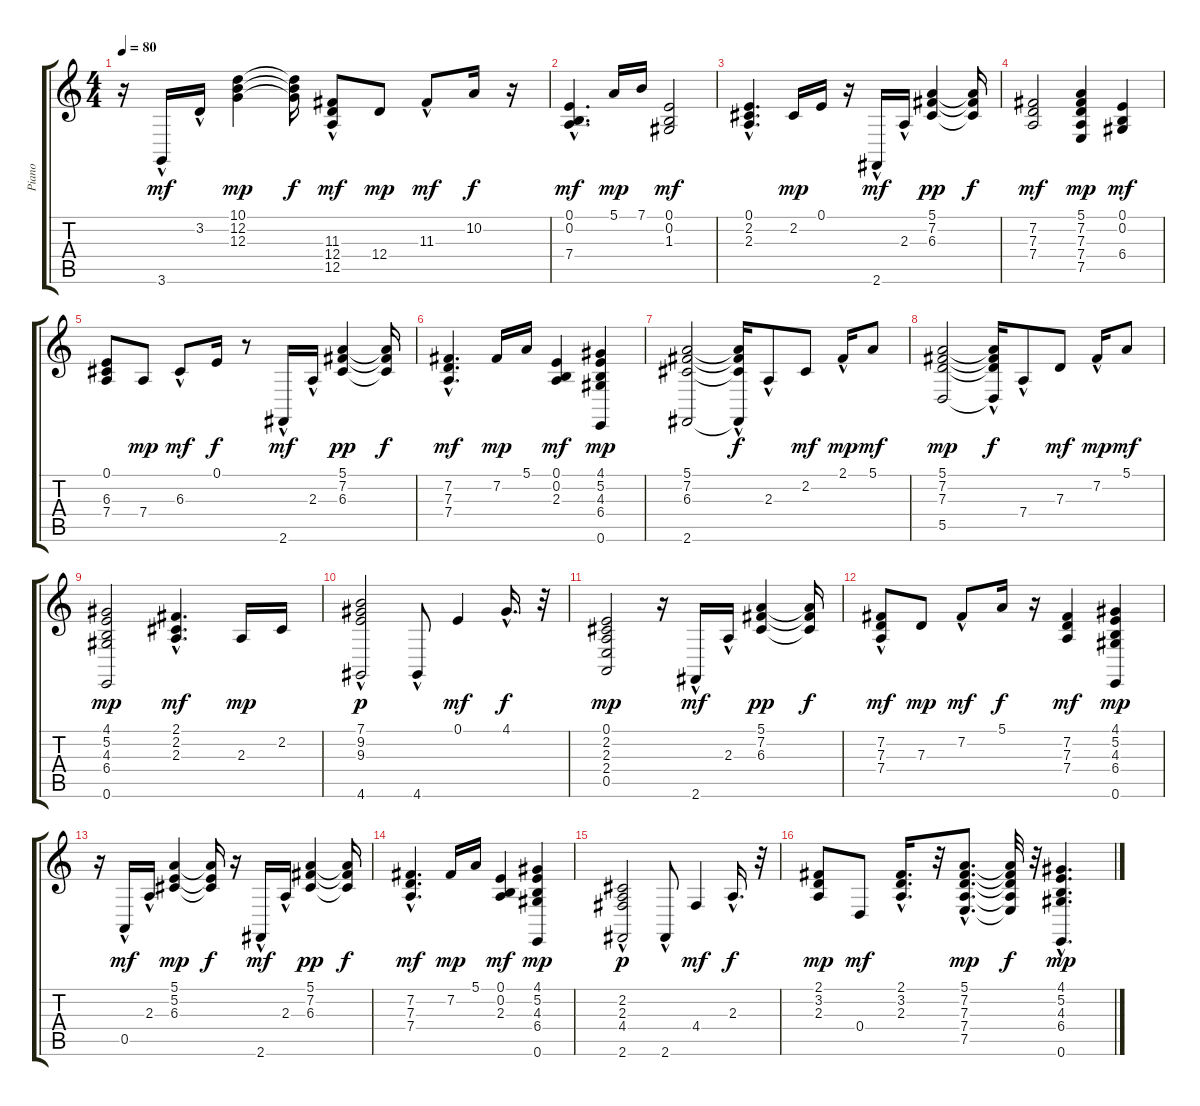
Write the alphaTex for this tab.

\track ("Piano  " "Piano  ") {instrument acousticgrandpiano}
\staff {score tabs}
\tuning (E4 B3 G3 D3 A2 E2) {hide}
\ts (4 4)
\tempo 80
\clef g2
\ks c
r.16{dy f} 3.6{hac}.16{dy mf} 3.2{hac}.16 (10.1 12.2 12.3).4{dy mp} (10.1{t} 12.2{t} 12.3{t}).16{dy f} (11.3 12.4 12.5{hac}).8{dy mf} 12.4.8{dy mp} 11.3{hac}.8{dy mf} 10.2.16{dy f} r.16 |
(0.1{hac} 0.2{hac} 7.4{hac}).4{d dy mf} 5.1.16{dy mp} 7.1.16 (0.1 0.2 1.3).2{dy mf} |
(0.1{hac} 2.2{hac} 2.3{hac}).4{d} 2.2.16{dy mp} 0.1.16 r.16 2.6{hac}.16{dy mf} 2.3{hac}.16 (5.1 7.2 6.3).4{dy pp} (5.1{t} 7.2{t} 6.3{t}).16{dy f} |
(7.2 7.3 7.4).2{dy mf} (5.1 7.2 7.3 7.4 7.5).4{dy mp} (0.1 0.2 6.4).4{dy mf} |
(0.1 6.3 7.4).8 7.4.8{dy mp} 6.3{hac}.8{dy mf} 0.1.16{dy f} r.8 2.6{hac}.16{dy mf} 2.3{hac}.16 (5.1 7.2 6.3).4{dy pp} (5.1{t} 7.2{t} 6.3{t}).16{dy f} |
(7.2{hac} 7.3{hac} 7.4{hac}).4{d dy mf} 7.2.16{dy mp} 5.1.16 (0.1 0.2 2.3).4{dy mf} (4.1 5.2 4.3 6.4 0.6).4{dy mp} |
(5.1 7.2 6.3 2.6).2 (5.1{hac t} 7.2{hac t} 6.3{t} 2.6{t}).16{dy f} 2.3{hac}.8 2.2.8{dy mf} 2.1{hac}.16{dy mp} 5.1.8{dy mf} |
(5.1 7.2 7.3 5.5).2{dy mp} (5.1{hac t} 7.2{hac t} 7.3{t} 5.5{t}).16{dy f} 7.4{hac}.8 7.3.8{dy mf} 7.2{hac}.16{dy mp} 5.1.8{dy mf} |
(4.1 5.2 4.3 6.4 0.6).2{dy mp} (2.1{hac} 2.2{hac} 2.3{hac}).4{d dy mf} 2.3.16{dy mp} 2.2.16 |
(7.1 9.2 9.3 4.6{hac}).2{dy p} 4.6{hac}.8 0.1.4{dy mf} 4.1{hac}.16{d dy f} r.32 |
(0.1 2.2 2.3 2.4 0.5).2{dy mp} r.16 2.6{hac}.16{dy mf} 2.3{hac}.16 (5.1 7.2 6.3).4{dy pp} (5.1{t} 7.2{t} 6.3{t}).16{dy f} |
(7.2 7.3 7.4{hac}).8{dy mf} 7.3.8{dy mp} 7.2{hac}.8{dy mf} 5.1.16{dy f} r.16 (7.2 7.3 7.4).4{dy mf} (4.1 5.2 4.3 6.4 0.6).4{dy mp} |
r.16 0.5{hac}.16{dy mf} 2.3{hac}.16 (5.1 5.2 6.3).4{dy mp} (5.1{t} 5.2{t} 6.3{t}).16{dy f} r.16 2.6{hac}.16{dy mf} 2.3{hac}.16 (5.1 7.2 6.3).4{dy pp} (5.1{t} 7.2{t} 6.3{t}).16{dy f} |
(7.2{hac} 7.3{hac} 7.4{hac}).4{d dy mf} 7.2.16{dy mp} 5.1.16 (0.1 0.2 2.3).4{dy mf} (4.1 5.2 4.3 6.4 0.6).4{dy mp} |
(2.2 2.3 4.4 2.6{hac}).2{dy p} 2.6{hac}.8 4.4.4{dy mf} 2.3{hac}.16{d dy f} r.32 |
(2.1 3.2 2.3).8{dy mp} 0.4.8{dy mf} (2.1{hac} 3.2{hac} 2.3{hac}).16{d} r.32 (5.1{hac} 7.2{hac} 7.3{hac} 7.4{hac} 7.5{hac}).8{d dy mp} (5.1{t} 7.2{t} 7.3{t} 7.4{t} 7.5{t}).32{dy f} r.32 (4.1{hac} 5.2{hac} 4.3{hac} 6.4{hac} 0.6{hac}).4{d dy mp}
